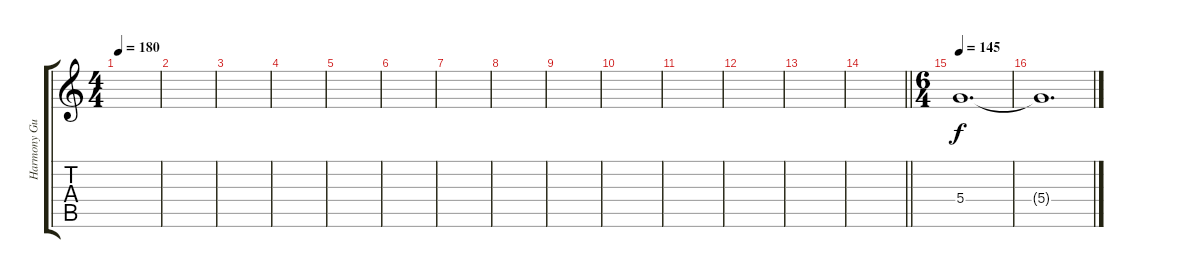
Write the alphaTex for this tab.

\track ("Harmony Guitar" "Harmony Gu") {instrument distortionguitar}
\staff {score tabs}
\tuning (E4 B3 G3 D3 A2 E2) {hide}
\ts (4 4)
\tempo 180
\clef g2
\ks c
|
|
|
|
|
|
|
|
|
|
|
|
|
\barLineRight lightlight
|
\ts (6 4)
\tempo 145
5.4.1{d volume 9 balance 14} |
5.4{t}.1{d}
